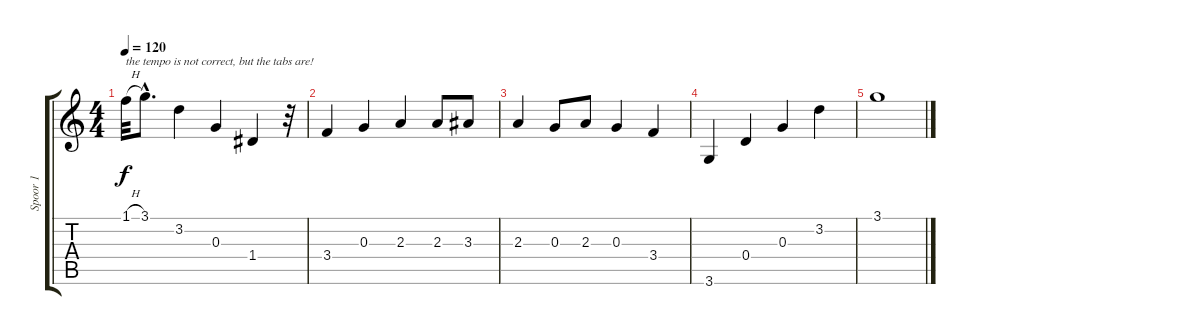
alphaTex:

\track ("Spoor 1" "Spoor 1") {instrument acousticguitarnylon}
\staff {score tabs}
\tuning (E4 B3 G3 D3 A2 E2) {hide}
\ts (4 4)
\tempo 120
\clef g2
\ks c
1.1{h}.32{txt "the tempo is not correct, but the tabs are!" dy f instrument acousticguitarnylon} 3.1{hac}.8{d} 3.2.4 0.3.4 1.4.4 r.32 |
3.4.4 0.3.4 2.3.4 2.3.8 3.3.8 |
2.3.4 0.3.8 2.3.8 0.3.4 3.4.4 |
3.6.4 0.4.4 0.3.4 3.2.4 |
3.1.1
